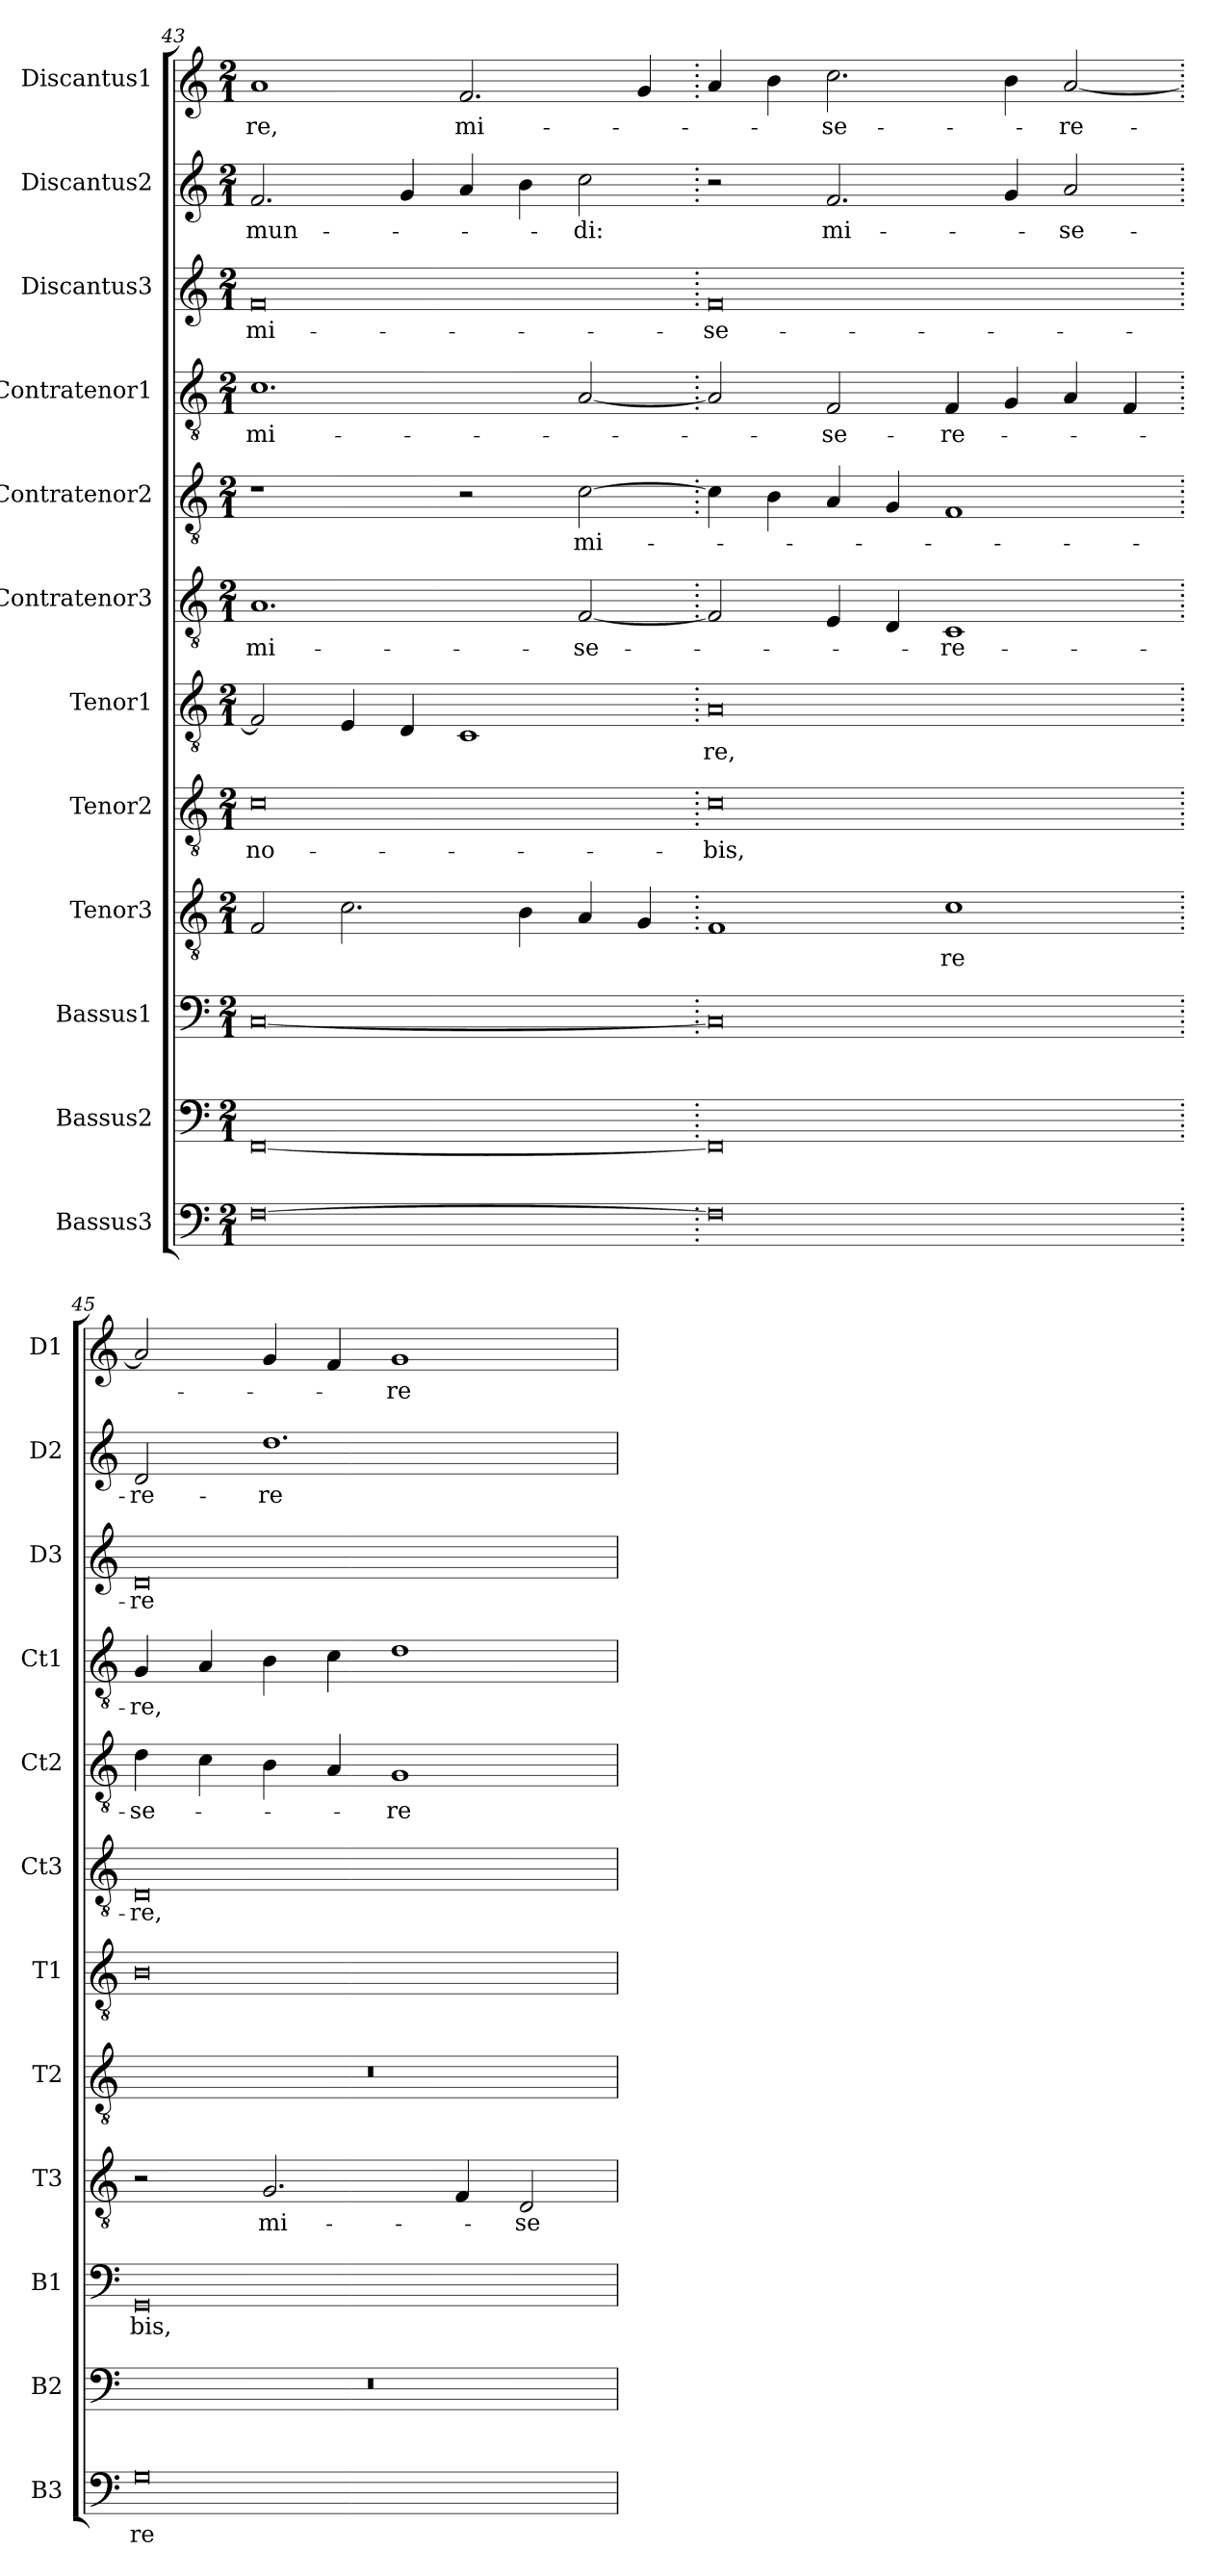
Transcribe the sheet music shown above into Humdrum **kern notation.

**kern	**text	**kern	**kern	**text	**kern	**text	**kern	**text	**kern	**text	**kern	**text	**kern	**text	**kern	**text	**kern	**text	**kern	**text	**kern	**text
*part12	*part12	*part11	*part10	*part10	*part9	*part9	*part8	*part8	*part7	*part7	*part6	*part6	*part5	*part5	*part4	*part4	*part3	*part3	*part2	*part2	*part1	*part1
*staff12	*staff12	*staff11	*staff10	*staff10	*staff9	*staff9	*staff8	*staff8	*staff7	*staff7	*staff6	*staff6	*staff5	*staff5	*staff4	*staff4	*staff3	*staff3	*staff2	*staff2	*staff1	*staff1
*I"Bassus3	*	*I"Bassus2	*I"Bassus1	*	*I"Tenor3	*	*I"Tenor2	*	*I"Tenor1	*	*I"Contratenor3	*	*I"Contratenor2	*	*I"Contratenor1	*	*I"Discantus3	*	*I"Discantus2	*	*I"Discantus1	*
*I'B3	*	*I'B2	*I'B1	*	*I'T3	*	*I'T2	*	*I'T1	*	*I'Ct3	*	*I'Ct2	*	*I'Ct1	*	*I'D3	*	*I'D2	*	*I'D1	*
*clefF4	*	*clefF4	*clefF4	*	*clefGv2	*	*clefGv2	*	*clefGv2	*	*clefGv2	*	*clefGv2	*	*clefGv2	*	*clefG2	*	*clefG2	*	*clefG2	*
*k[]	*	*k[]	*k[]	*	*k[]	*	*k[]	*	*k[]	*	*k[]	*	*k[]	*	*k[]	*	*k[]	*	*k[]	*	*k[]	*
*M2/1	*	*M2/1	*M2/1	*	*M2/1	*	*M2/1	*	*M2/1	*	*M2/1	*	*M2/1	*	*M2/1	*	*M2/1	*	*M2/1	*	*M2/1	*
=43	=43	=43	=43	=43	=43	=43	=43	=43	=43	=43	=43	=43	=43	=43	=43	=43	=43	=43	=43	=43	=43	=43
[0F\	.	[0FF/	[0C/	.	2F/	.	0c\	no-	2F/]	.	1.A/	mi-	1r	.	1.c\	mi-	0f/	mi-	2.f/	mun-	1a/	-re,
.	.	.	.	.	2.c\	.	.	.	4E/	.	.	.	.	.	.	.	.	.	.	.	.	.
.	.	.	.	.	.	.	.	.	4D/	.	.	.	.	.	.	.	.	.	4g/	.	.	.
.	.	.	.	.	.	.	.	.	1C/	.	.	.	2r	.	.	.	.	.	4a/	.	2.f/	mi-
.	.	.	.	.	4B\	.	.	.	.	.	.	.	.	.	.	.	.	.	4b\	.	.	.
.	.	.	.	.	4A/	.	.	.	.	.	[2F/	-se-	[2c\	mi-	[2A/	.	.	.	2cc\	-di:	.	.
.	.	.	.	.	4G/	.	.	.	.	.	.	.	.	.	.	.	.	.	.	.	4g/	.
=44.	=44.	=44.	=44.	=44.	=44.	=44.	=44.	=44.	=44.	=44.	=44.	=44.	=44.	=44.	=44.	=44.	=44.	=44.	=44.	=44.	=44.	=44.
0F\]	.	0FF/]	0C/]	.	1F/	.	0c\	-bis,	0A/	-re,	2F/]	.	4c\]	.	2A/]	.	0f/	-se-	2r	.	4a/	.
.	.	.	.	.	.	.	.	.	.	.	.	.	4B\	.	.	.	.	.	.	.	4b\	.
.	.	.	.	.	.	.	.	.	.	.	4E/	.	4A/	.	2F/	-se-	.	.	2.f/	mi-	2.cc\	-se-
.	.	.	.	.	.	.	.	.	.	.	4D/	.	4G/	.	.	.	.	.	.	.	.	.
.	.	.	.	.	1c\	-re	.	.	.	.	1C/	-re-	1F/	.	4F/	-re-	.	.	.	.	.	.
.	.	.	.	.	.	.	.	.	.	.	.	.	.	.	4G/	.	.	.	4g/	.	4b\	.
.	.	.	.	.	.	.	.	.	.	.	.	.	.	.	4A/	.	.	.	2a/	-se-	[2a/	-re-
.	.	.	.	.	.	.	.	.	.	.	.	.	.	.	4F/	.	.	.	.	.	.	.
=45.	=45.	=45.	=45.	=45.	=45.	=45.	=45.	=45.	=45.	=45.	=45.	=45.	=45.	=45.	=45.	=45.	=45.	=45.	=45.	=45.	=45.	=45.
0G\	-re	0r	0GG/	-bis,	2r	.	0r	.	0B\	.	0D/	-re,	4d\	-se-	4G/	-re,	0d/	-re-	2d/	-re-	2a/]	.
.	.	.	.	.	.	.	.	.	.	.	.	.	4c\	.	4A/	.	.	.	.	.	.	.
.	.	.	.	.	2.G/	mi-	.	.	.	.	.	.	4B\	.	4B\	.	.	.	1.dd\	-re	4g/	.
.	.	.	.	.	.	.	.	.	.	.	.	.	4A/	.	4c\	.	.	.	.	.	4f/	.
.	.	.	.	.	.	.	.	.	.	.	.	.	1G/	-re-	1d\	.	.	.	.	.	1g/	-re
.	.	.	.	.	4F/	.	.	.	.	.	.	.	.	.	.	.	.	.	.	.	.	.
.	.	.	.	.	2D/	-se-	.	.	.	.	.	.	.	.	.	.	.	.	.	.	.	.
=	=	=	=	=	=	=	=	=	=	=	=	=	=	=	=	=	=	=	=	=	=	=
*-	*-	*-	*-	*-	*-	*-	*-	*-	*-	*-	*-	*-	*-	*-	*-	*-	*-	*-	*-	*-	*-	*-
